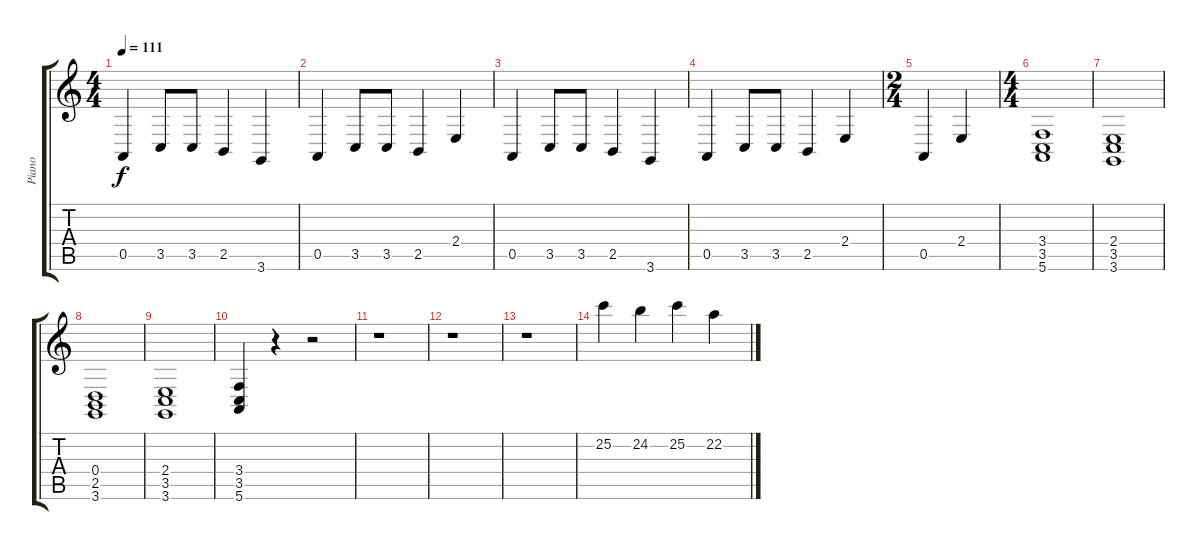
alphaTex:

\track ("Piano" "Piano") {instrument acousticgrandpiano}
\staff {score tabs}
\tuning (E4 B3 G3 D3 A2 E2) {hide}
\ts (4 4)
\tempo 111
\clef g2
\ks c
0.5.4{dy f} 3.5.8 3.5.8 2.5.4 3.6.4 |
0.5.4 3.5.8 3.5.8 2.5.4 2.4.4 |
0.5.4 3.5.8 3.5.8 2.5.4 3.6.4 |
0.5.4 3.5.8 3.5.8 2.5.4 2.4.4 |
\ts (2 4)
0.5.4 2.4.4 |
\ts (4 4)
(3.4 3.5 5.6).1 |
(2.4 3.5 3.6).1 |
(0.4 2.5 3.6).1 |
(2.4 3.5 3.6).1 |
(3.4 3.5 5.6).4 r.4 r.2 |
r.1 |
r.1 |
r.1 |
25.2.4 24.2.4 25.2.4 22.2.4
